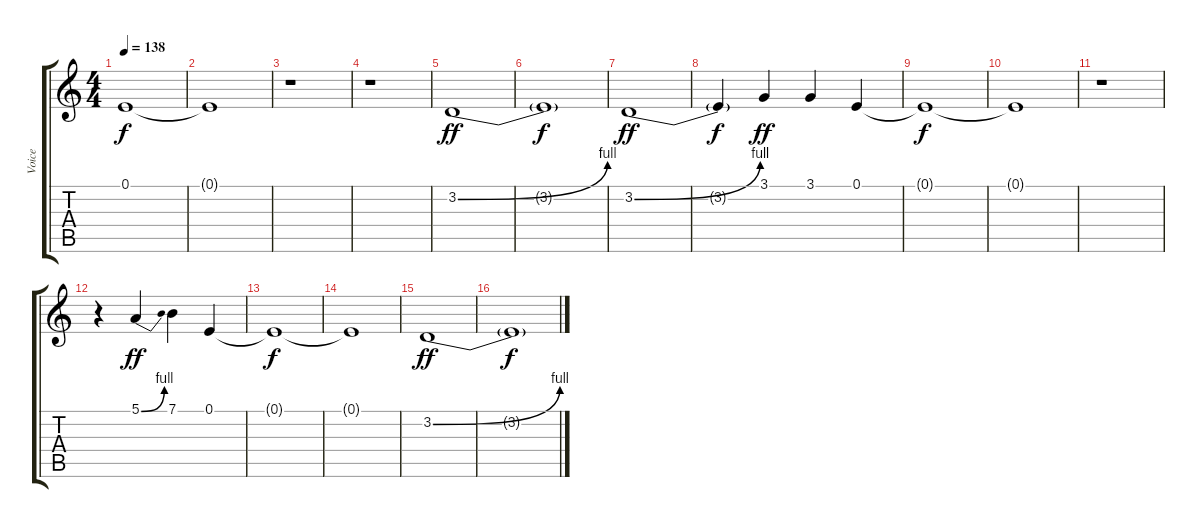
\track ("Voice" "Voice") {instrument clarinet}
\staff {score tabs}
\tuning (E4 B3 G3 D3 A2 E2) {hide}
\ts (4 4)
\tempo 138
\clef g2
\ks c
0.1{t}.1{dy f} |
0.1{t}.1 |
r.1 |
r.1 |
3.2{be (bend 0 0 60 4)}.1{dy ff} |
3.2{t}.1{dy f} |
3.2{be (bend 0 0 60 4)}.1{dy ff} |
3.2{t}.4{dy f} 3.1.4{dy ff} 3.1.4 0.1.4 |
0.1{t}.1{dy f} |
0.1{t}.1 |
r.1 |
r.4 5.1{be (bend 0 0 60 4)}.4{dy ff} 7.1.4 0.1.4 |
0.1{t}.1{dy f} |
0.1{t}.1 |
3.2{be (bend 0 0 60 4)}.1{dy ff} |
3.2{t}.1{dy f}
